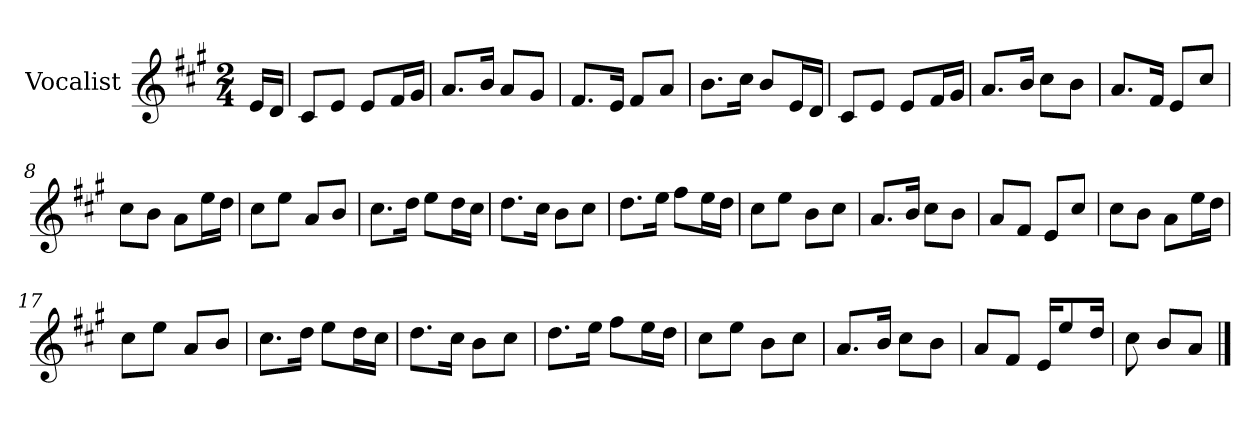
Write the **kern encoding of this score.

**kern
*part1
*staff1
*I"Vocalist
*k[f#c#g#]
*A:
*M2/4
=
16eLL
16dJJ
=1
8c#L
8eJ
8eL
16f#L
16g#JJ
=2
8.aL
16bJk
8aL
8g#J
=3
8.f#L
16eJk
8f#L
8aJ
=4
8.bL
16cc#Jk
8bL
16eL
16dJJ
=5
8c#L
8eJ
8eL
16f#L
16g#JJ
=6
8.aL
16bJk
8cc#L
8bJ
=7
8.aL
16f#Jk
8eL
8cc#J
=8
8cc#L
8bJ
8aL
16eeL
16ddJJ
=9
8cc#L
8eeJ
8aL
8bJ
=10
8.cc#L
16ddJk
8eeL
16ddL
16cc#JJ
=11
8.ddL
16cc#Jk
8bL
8cc#J
=12
8.ddL
16eeJk
8ff#L
16eeL
16ddJJ
=13
8cc#L
8eeJ
8bL
8cc#J
=14
8.aL
16bJk
8cc#L
8bJ
=15
8aL
8f#J
8eL
8cc#J
=16
8cc#L
8bJ
8aL
16eeL
16ddJJ
=17
8cc#L
8eeJ
8aL
8bJ
=18
8.cc#L
16ddJk
8eeL
16ddL
16cc#JJ
=19
8.ddL
16cc#Jk
8bL
8cc#J
=20
8.ddL
16eeJk
8ff#L
16eeL
16ddJJ
=21
8cc#L
8eeJ
8bL
8cc#J
=22
8.aL
16bJk
8cc#L
8bJ
=23
8aL
8f#J
16eKL
8ee
16ddJk
=24
8cc#
8bL
8aJ
==
*-
